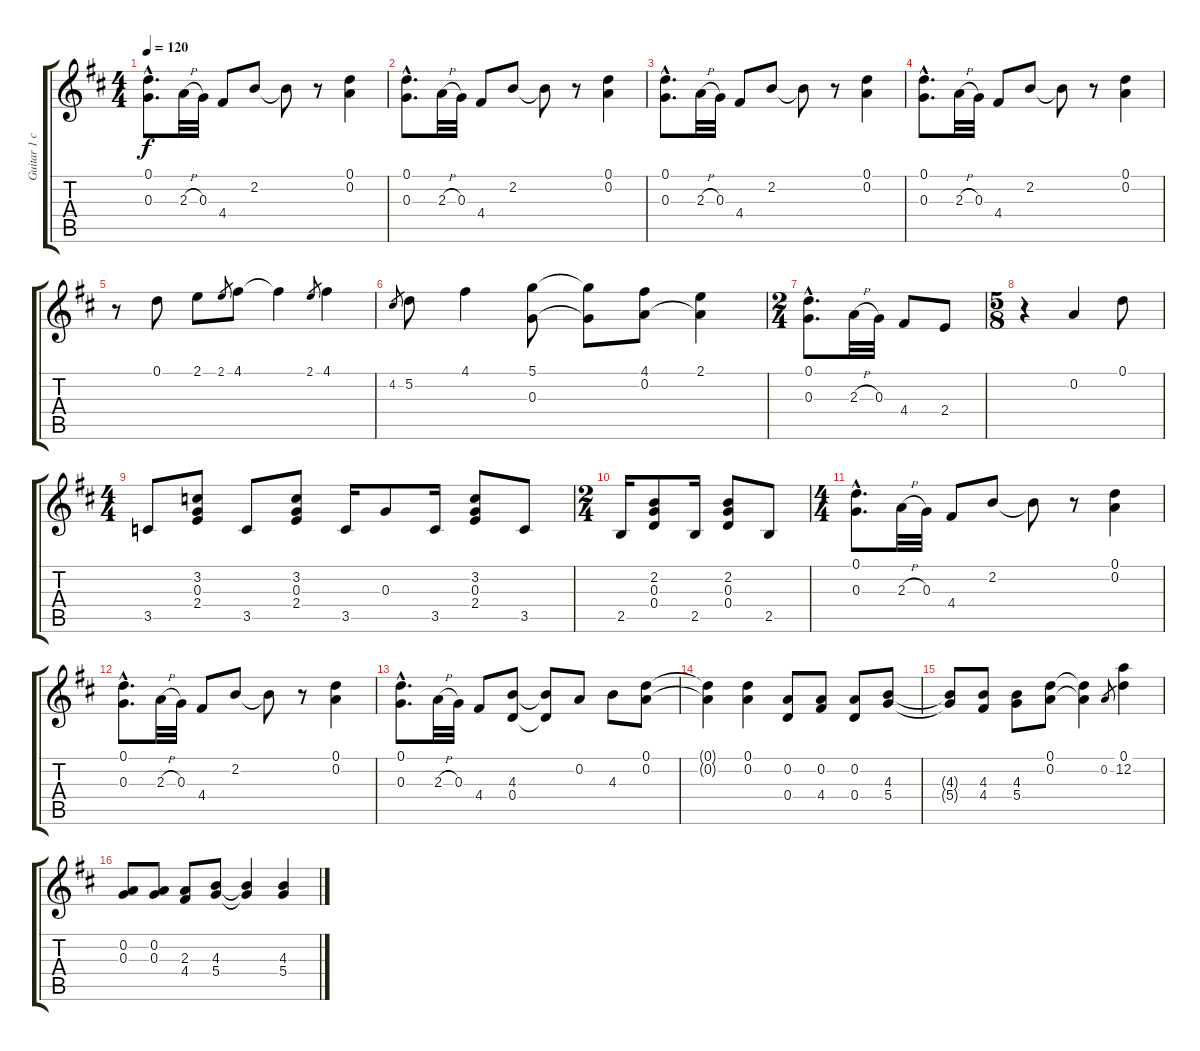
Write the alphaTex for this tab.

\track ("Guitar 1 canto" "Guitar 1 c") {instrument acousticguitarsteel}
\staff {score tabs}
\tuning (D4 A3 G3 D3 A2 D2) {hide}
\ts (4 4)
\tempo 120
\clef g2
\ks d
(0.1{hac} 0.3{hac}).8{d dy f instrument acousticguitarsteel} 2.3{h}.32 0.3.32 4.4.8 2.2.8 2.2{t}.8 r.8 (0.1 0.2).4 |
(0.1{hac} 0.3{hac}).8{d} 2.3{h}.32 0.3.32 4.4.8 2.2.8 2.2{t}.8 r.8 (0.1 0.2).4 |
(0.1{hac} 0.3{hac}).8{d} 2.3{h}.32 0.3.32 4.4.8 2.2.8 2.2{t}.8 r.8 (0.1 0.2).4 |
(0.1{hac} 0.3{hac}).8{d} 2.3{h}.32 0.3.32 4.4.8 2.2.8 2.2{t}.8 r.8 (0.1 0.2).4 |
r.8 0.1.8 2.1.8 2.1.8{gr} 4.1.8 4.1{t}.4 2.1.8{gr} 4.1.4 |
4.2.8{gr} 5.2.8 4.1.4 (5.1 0.3).8 (5.1{t} 0.3{t}).8 (4.1 0.2).8 (2.1 0.2{t}).4 |
\ts (2 4)
(0.1{hac} 0.3{hac}).8{d} 2.3{h}.32 0.3.32 4.4.8 2.4.8 |
\ts (5 8)
r.4 0.2.4 0.1.8 |
\ts (4 4)
3.5.8 (3.2 0.3 2.4).8 3.5.8 (3.2 0.3 2.4).8 3.5.16 0.3.8 3.5.16 (3.2 0.3 2.4).8 3.5.8 |
\ts (2 4)
2.5.16 (2.2 0.3 0.4).8 2.5.16 (2.2 0.3 0.4).8 2.5.8 |
\ts (4 4)
(0.1{hac} 0.3{hac}).8{d} 2.3{h}.32 0.3.32 4.4.8 2.2.8 2.2{t}.8 r.8 (0.1 0.2).4 |
(0.1{hac} 0.3{hac}).8{d} 2.3{h}.32 0.3.32 4.4.8 2.2.8 2.2{t}.8 r.8 (0.1 0.2).4 |
(0.1{hac} 0.3{hac}).8{d} 2.3{h}.32 0.3.32 4.4.8 (4.3 0.4).8 (4.3{t} 0.4{t}).8 0.2.8 4.3.8 (0.1 0.2).8 |
(0.1{t} 0.2{t}).4 (0.1 0.2).4 (0.2 0.4).8 (0.2 4.4).8 (0.2 0.4).8 (4.3 5.4).8 |
(4.3{t} 5.4{t}).8 (4.3 4.4).8 (4.3 5.4).8 (0.1 0.2).8 (0.1{t} 0.2{t}).4 0.2.8{gr} (0.1 12.2).4 |
(0.2 0.3).8 (0.2 0.3).8 (2.3 4.4).8 (4.3 5.4).8 (4.3{t} 5.4{t}).4 (4.3 5.4).4
